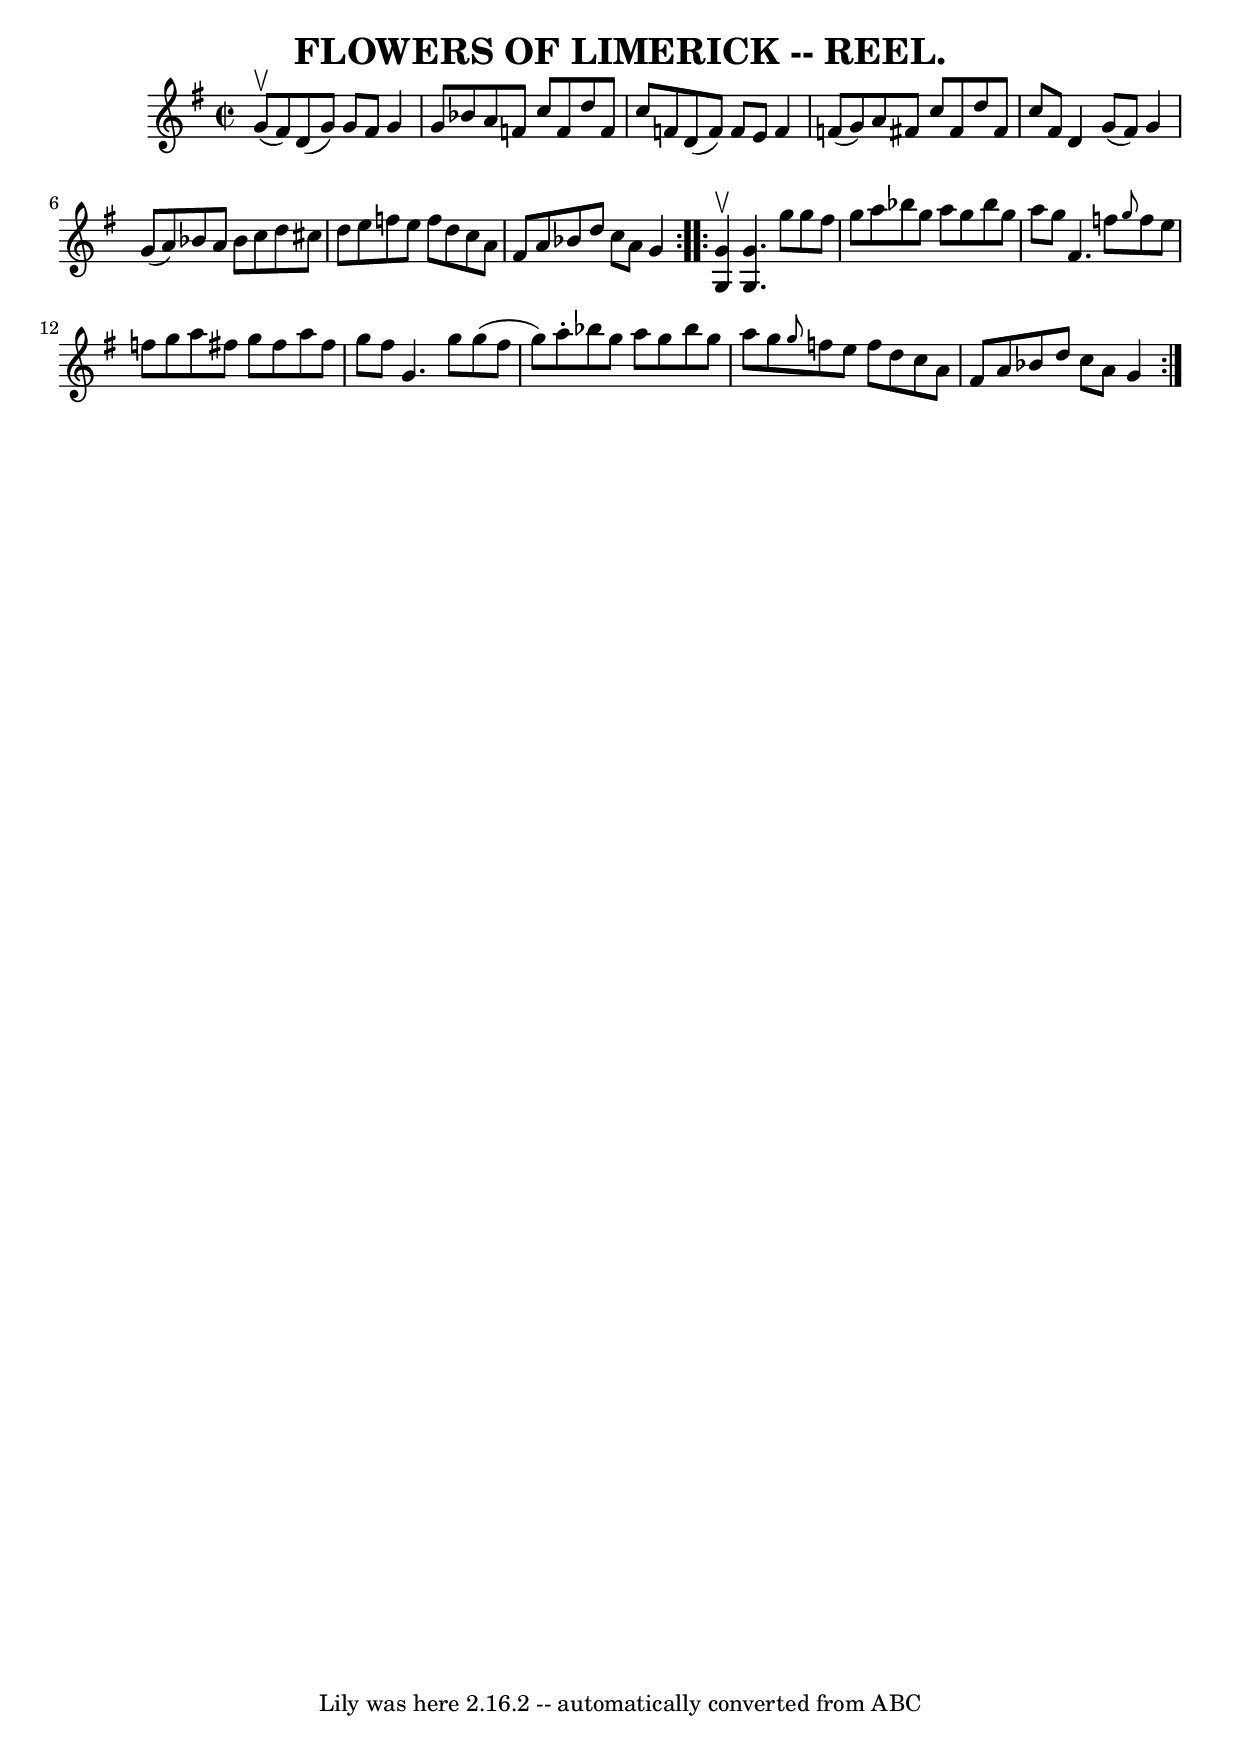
\version "2.7.40"
\include "Mammoth.ily"
\header {
	crossRefNumber = "2"
	footnotes = ""
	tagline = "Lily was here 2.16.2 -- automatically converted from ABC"
	title = "FLOWERS OF LIMERICK -- REEL."
}
voicedefault =  {


\repeat volta 2 {
\override Staff.TimeSignature #'style = #'C
 \time 2/2 
\key g \major g'8^\upbow(fis'8) |
 d'8 (g'8)  
 g'8 fis'8 g'4 g'8 bes'8  |
 a'8 f'8 c''8 f'8    
d''8 f'8 c''8 f'8  |
 d'8 (f'8) f'8 e'8 f'4    
f'8 (g'8) |
 a'8 fis'8 c''8 fis'8 d''8 fis'8    
c''8 fis'8  |
 d'4 g'8 (fis'8) g'4 g'8 (a'8) 
|
 bes'8 a'8 bes'8 c''8 d''8 cis''8 d''8 e''8  
|
 f''8 e''8 f''8 d''8 c''8 a'8 fis'8 a'8  
|
 bes'8 d''8 c''8 a'8 g'4  }     \repeat volta 2 {   <<   
g'4^\upbow g4   >> |
 << g'4. g4.   >> g''8 g''8 fis''8   
 g''8 a''8  |
 bes''8 g''8 a''8 g''8 bes''8 g''8    
a''8 g''8  |
 fis'4. f''8  \grace { g''8  } f''8 e''8    
f''8 g''8  |
 a''8 fis''8 g''8 fis''8 a''8 fis''8    
g''8 fis''8  |
 g'4. g''8 g''8 (fis''8 g''8) a''8 
-. |
 bes''8 g''8 a''8 g''8 bes''8 g''8 a''8 g''8  
|
 \grace { g''8  } f''8 e''8 f''8 d''8 c''8 a'8    
fis'8 a'8  |
 bes'8 d''8 c''8 a'8 g'4  }   
}

\score{
    <<

	\context Staff="default"
	{
	    \voicedefault 
	}

    >>
	\layout {
	}
	\midi {}
}
